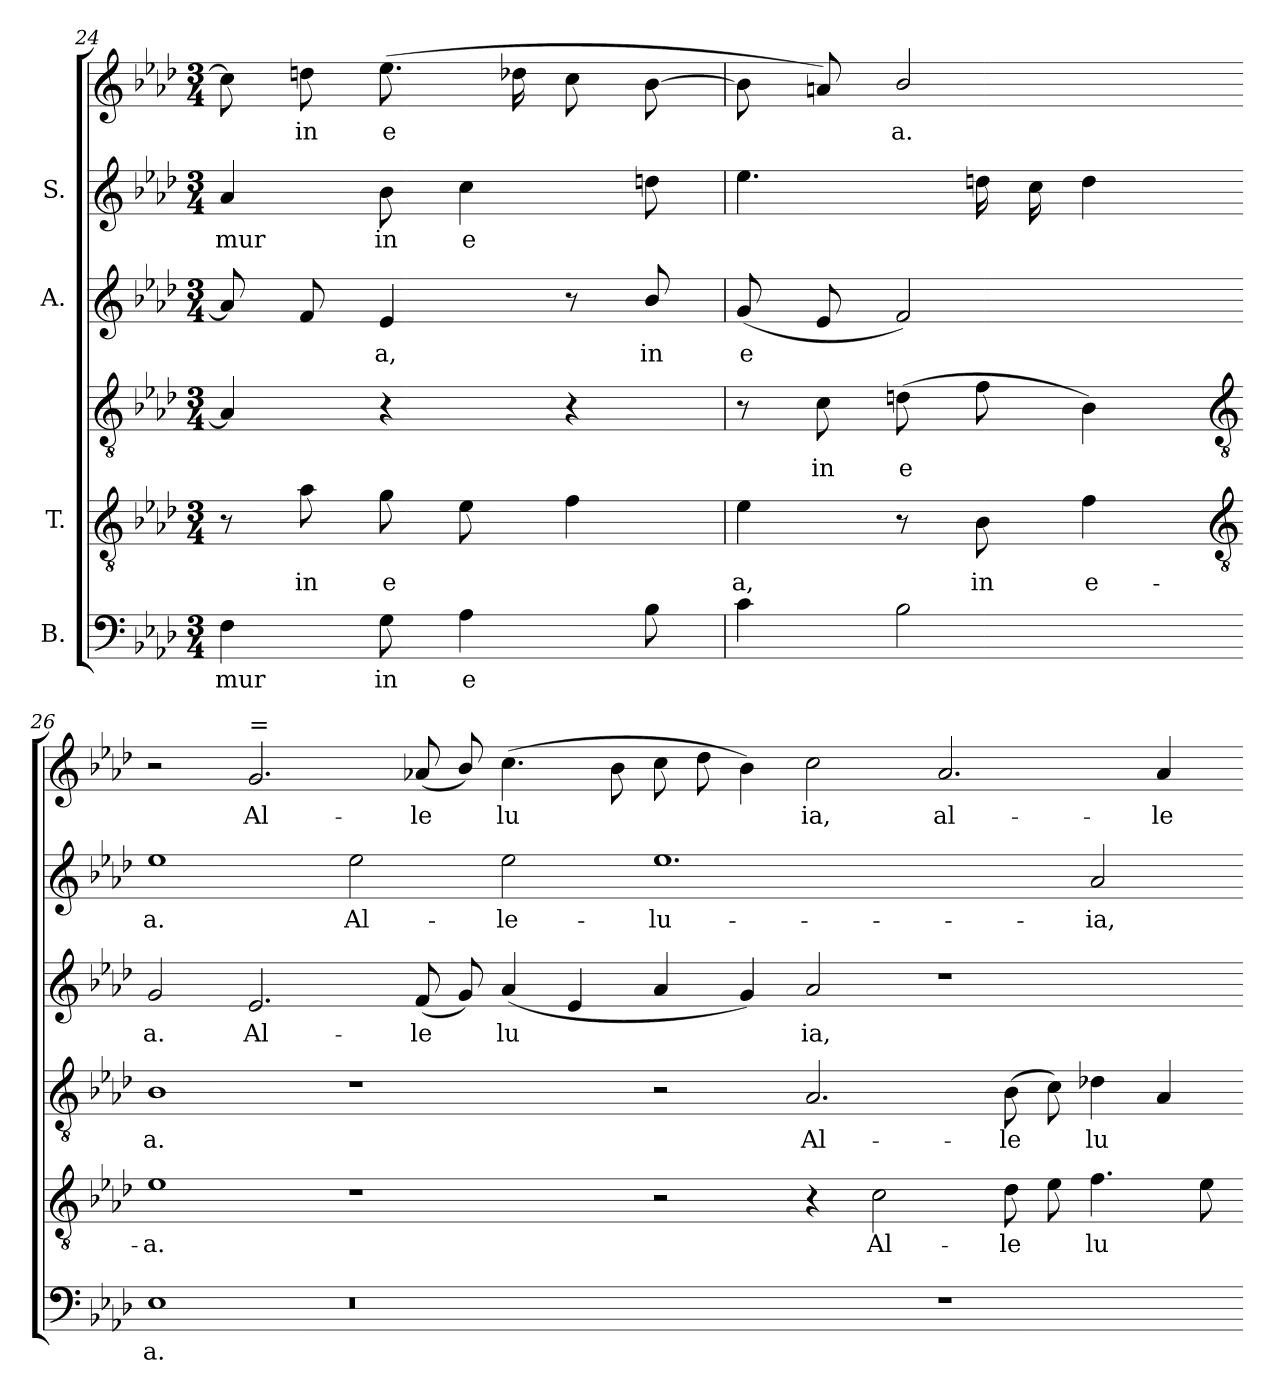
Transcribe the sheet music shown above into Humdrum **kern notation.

**kern	**text	**kern	**text	**kern	**text	**kern	**text	**kern	**text	**kern	**text
*part4	*part4	*part3	*part3	*part3	*part3	*part2	*part2	*part1	*part1	*part1	*part1
*staff6	*staff6	*staff5	*staff5	*staff4	*staff4	*staff3	*staff3	*staff2	*staff2	*staff1	*staff1
*I"B.	*	*I"T.	*	*	*	*I"A.	*	*I"S.	*	*	*
*clefF4	*	*clefGv2	*	*clefGv2	*	*clefG2	*	*clefG2	*	*clefG2	*
*k[b-e-a-d-]	*	*k[b-e-a-d-]	*	*k[b-e-a-d-]	*	*k[b-e-a-d-]	*	*k[b-e-a-d-]	*	*k[b-e-a-d-]	*
*A-:	*	*A-:	*	*A-:	*	*A-:	*	*A-:	*	*A-:	*
*M3/4	*	*M3/4	*	*M3/4	*	*M3/4	*	*M3/4	*	*M3/4	*
=24	=24	=24	=24	=24	=24	=24	=24	=24	=24	=24	=24
!	!LO:LY:b	!	!	!	!	!	!	!	!LO:LY:b	!	!
4F	-mur	8r	.	4A-]	.	8a-]	.	4a-	mur	8cc]	.
!	!	!	!LO:LY:b	!	!	!	!	!	!	!	!LO:LY:b
.	.	8a-	in	.	.	8f	.	.	.	8ddn	-in
!	!LO:LY:b	!	!LO:LY:b	!	!	!	!LO:LY:b	!	!LO:LY:b	!	!LO:LY:b
8G	in	8g	e	4r	.	4e-	a,	8b-	in	(>8.ee-	e
!	!LO:LY:b	!	!	!	!	!	!	!	!LO:LY:b	!	!
4A-	e	8e-	.	.	.	.	.	4cc	e	.	.
.	.	.	.	.	.	.	.	.	.	16dd-X	.
.	.	4f	.	4r	.	8r	.	.	.	8cc	.
!	!	!	!	!	!	!	!LO:LY:b	!	!	!	!
8B-	.	.	.	.	.	8b-/	in	8ddn	.	[8b-	.
=25	=25	=25	=25	=25	=25	=25	=25	=25	=25	=25	=25
!	!	!	!LO:LY:b	!	!	!	!LO:LY:b	!	!	!	!
4c	.	4e-	a,	8r	.	(<8g	e	4.ee-	.	8b-]	.
!	!	!	!	!	!LO:LY:b	!	!	!	!	!	!
.	.	.	.	8c	in	8e-	.	.	.	8an)	.
!	!	!	!	!	!LO:LY:b	!	!	!	!	!	!LO:LY:b
2B-	.	8r	.	(>8dn	e	2f)	.	.	.	2b-/	a.
!	!	!	!LO:LY:b	!	!	!	!	!	!	!	!
.	.	8B-	in	8f	.	.	.	16ddn	.	.	.
.	.	.	.	.	.	.	.	16cc	.	.	.
!	!	!	!LO:LY:b	!	!	!	!	!	!	!	!
.	.	4f	e-	4B-)	.	.	.	4dd	.	.	.
!!LO:LB:g=z
=26-	=26-	=26-	=26-	=26-	=26-	=26-	=26-	=26-	=26-	=26-	=26-
*	*	*clefGv2	*	*clefGv2	*	*	*	*	*	*	*
!	!LO:LY:b	!	!LO:LY:b	!	!LO:LY:b	!	!LO:LY:b	!	!LO:LY:b	!	!
1E-	a.	1e-	a.	1B-	-a.	2g	a.	1ee-	-a.	2r	.
!	!	!	!	!	!	!	!	!	!	!LO:TX:a:t==	!
!	!	!	!	!	!	!	!LO:LY:b	!	!	!	!LO:LY:b
.	.	.	.	.	.	2.e-	Al-	.	.	2.g	Al-
!	!	!	!	!	!	!	!	!	!LO:LY:b	!	!
0r	.	1r	.	1r	.	.	.	2ee-	Al-	.	.
!	!	!	!	!	!	!	!LO:LY:b	!	!	!	!LO:LY:b
.	.	.	.	.	.	(<8f	-le	.	.	(<8a-	-le
.	.	.	.	.	.	8g)	.	.	.	8b-/)	.
!	!	!	!	!	!	!	!LO:LY:b	!	!LO:LY:b	!	!LO:LY:b
.	.	.	.	.	.	(<4a-	lu	2ee-	-le-	(>4.cc	lu
.	.	.	.	.	.	4e-	.	.	.	.	.
.	.	.	.	.	.	.	.	.	.	8b-	.
!	!	!	!	!	!	!	!	!	!LO:LY:b	!	!
.	.	2r	.	2r	.	4a-	.	1.ee-	-lu-	8cc	.
.	.	.	.	.	.	.	.	.	.	8dd-	.
.	.	.	.	.	.	4g)	.	.	.	4b-)	.
!	!	!	!	!	!LO:LY:b	!	!LO:LY:b	!	!	!	!LO:LY:b
.	.	4r	.	2.A-	Al-	2a-	ia,	.	.	2cc	ia,
!	!	!	!LO:LY:b	!	!	!	!	!	!	!	!
.	.	2c	Al-	.	.	.	.	.	.	.	.
!	!	!	!	!	!	!	!	!	!	!	!LO:LY:b
1r	.	.	.	.	.	1r	.	.	.	2.a-	al-
!	!	!	!LO:LY:b	!	!LO:LY:b	!	!	!	!	!	!
.	.	8d-	-le	(>8B-	-le	.	.	.	.	.	.
.	.	8e-	.	8c)	.	.	.	.	.	.	.
!	!	!	!LO:LY:b	!	!LO:LY:b	!	!	!	!LO:LY:b	!	!
.	.	4.f	lu	4d-	lu	.	.	2a-	-ia,	.	.
!	!	!	!	!	!	!	!	!	!	!	!LO:LY:b
.	.	.	.	4A-	.	.	.	.	.	4a-	-le-
.	.	8e-	.	.	.	.	.	.	.	.	.
=-	=-	=-	=-	=-	=-	=-	=-	=-	=-	=-	=-
*-	*-	*-	*-	*-	*-	*-	*-	*-	*-	*-	*-
